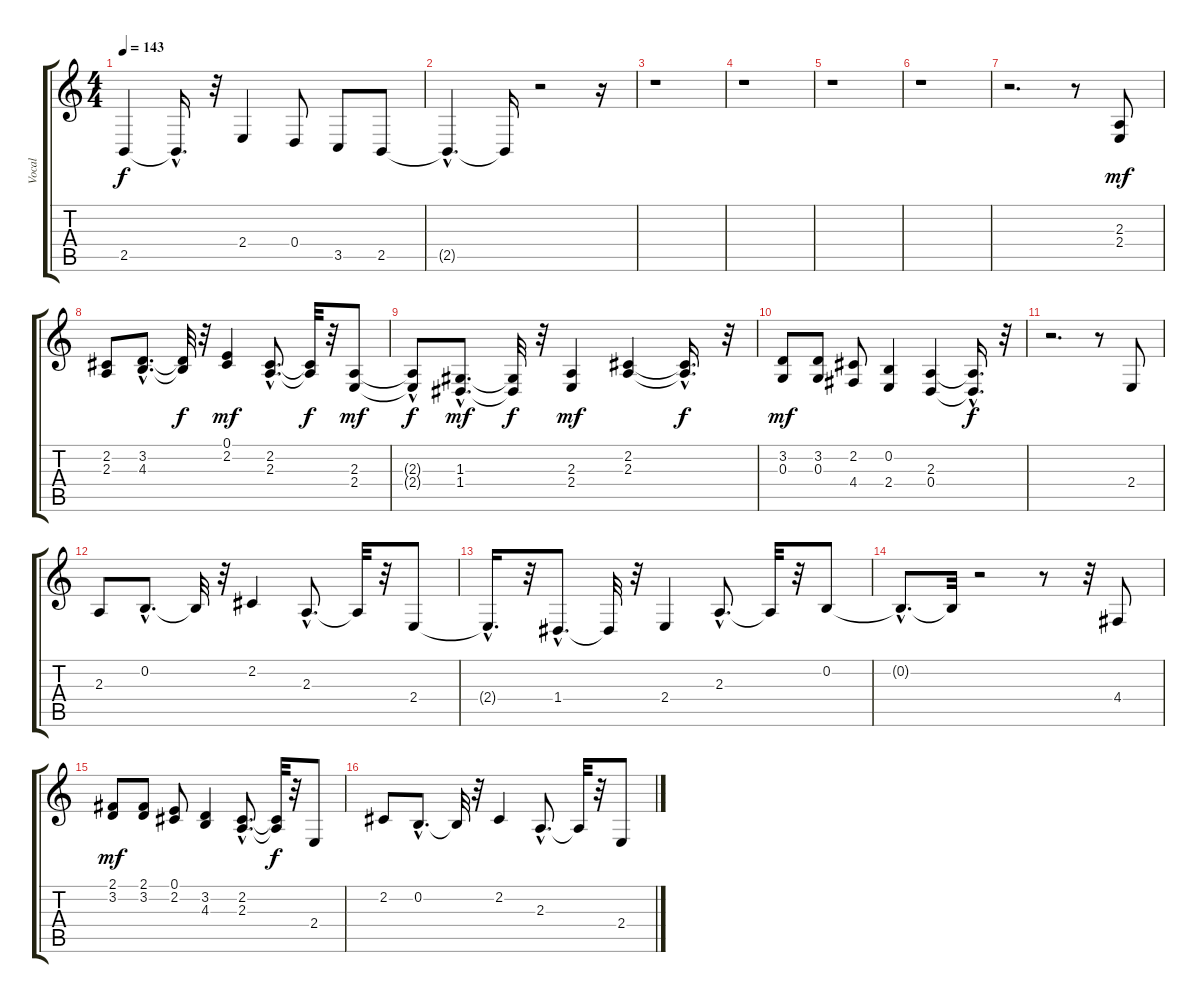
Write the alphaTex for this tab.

\track ("Vocal" "Vocal") {instrument flute}
\staff {score tabs}
\tuning (E4 B3 G3 D3 A2 E2) {hide}
\ts (4 4)
\tempo 143
\clef g2
\ks c
2.5{t}.4{dy f} 2.5{hac t}.16{d} r.32 2.4.4 0.4.8 3.5.8 2.5.8 |
2.5{hac t}.4{d} 2.5{t}.16 r.2 r.16 |
r.1 |
r.1 |
r.1 |
r.1 |
r.2{d} r.8 (2.3 2.4).8{dy mf} |
(2.2 2.3).8 (3.2{hac} 4.3{hac}).8{d} (3.2{t} 4.3{t}).32{dy f} r.32 (0.1 2.2).4{dy mf} (2.2{hac} 2.3{hac}).8{d} (2.2{t} 2.3{t}).32{dy f} r.32 (2.3 2.4).8{dy mf} |
(2.3{t} 2.4{hac t}).8{dy f} (1.3{hac} 1.4{hac}).8{d dy mf} (1.3{t} 1.4{t}).32{dy f} r.32 (2.3 2.4).4{dy mf} (2.2 2.3).4 (2.2{hac t} 2.3{hac t}).16{d dy f} r.32 |
(3.2 0.3).8{dy mf} (3.2 0.3).8 (2.2 4.4).8 (0.2 2.4).4 (2.3 0.4).4 (2.3{hac t} 0.4{hac t}).16{d dy f} r.32 |
r.2{d} r.8 2.4.8 |
2.3.8 0.2{hac}.8{d} 0.2{t}.32 r.32 2.2.4 2.3{hac}.8{d} 2.3{t}.32 r.32 2.4.8 |
2.4{hac t}.16{d} r.32 1.4{hac}.8{d} 1.4{t}.32 r.32 2.4.4 2.3{hac}.8{d} 2.3{t}.32 r.32 0.2.8 |
0.2{hac t}.8{d} 0.2{t}.32 r.2 r.8 r.32 4.4.8 |
(2.1 3.2).8{dy mf} (2.1 3.2).8 (0.1 2.2).8 (3.2 4.3).4 (2.2{hac} 2.3{hac}).8{d} (2.2{t} 2.3{t}).32{dy f} r.32 2.4.8 |
2.2.8 0.2{hac}.8{d} 0.2{t}.32 r.32 2.2.4 2.3{hac}.8{d} 2.3{t}.32 r.32 2.4.8
